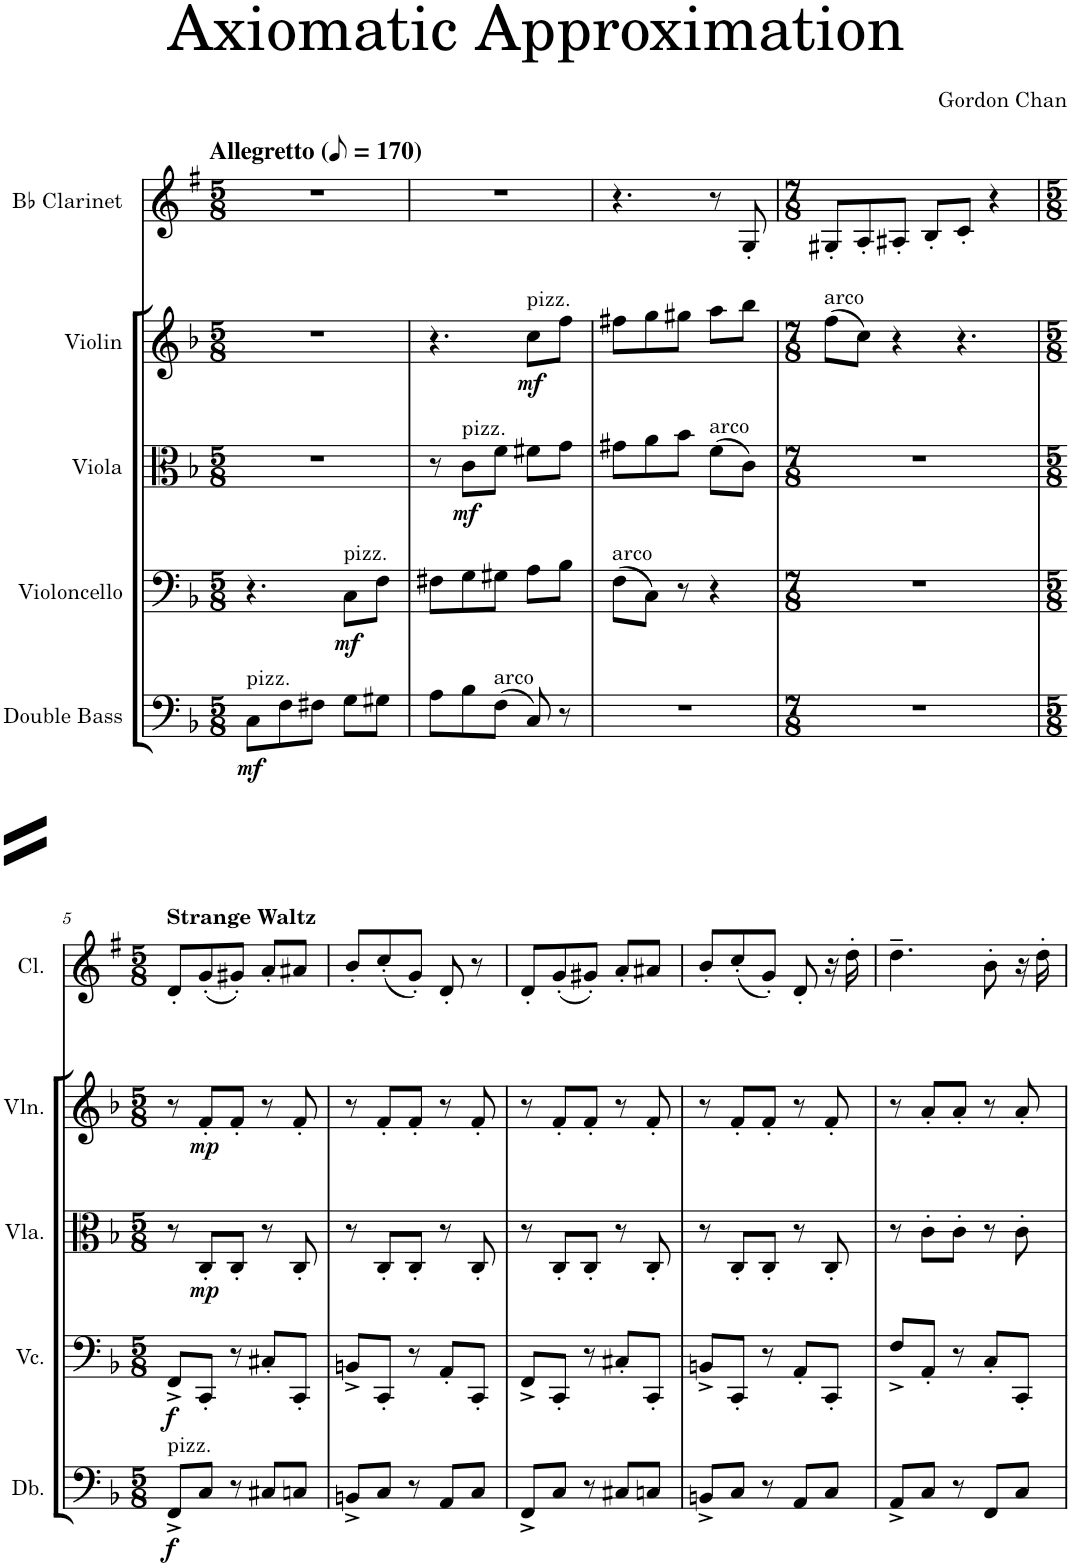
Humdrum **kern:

**kern	**dynam	**kern	**dynam	**kern	**dynam	**kern	**dynam	**kern
*part5	*part5	*part4	*part4	*part3	*part3	*part2	*part2	*part1
*staff5	*staff5	*staff4	*staff4	*staff3	*staff3	*staff2	*staff2	*staff1
*I"Double Bass	*	*I"Violoncello	*	*I"Viola	*	*I"Violin	*	*I"Bb Clarinet
*I'Db.	*	*I'Vc.	*	*I'Vla.	*	*I'Vln.	*	*I'Cl.
*clefF4	*	*clefF4	*	*clefC3	*	*clefG2	*	*clefG2
*Trd7c12	*	*	*	*	*	*	*	*Trd1c2
*k[b-]	*	*k[b-]	*	*k[b-]	*	*k[b-]	*	*k[f#]
*M5/8	*	*M5/8	*	*M5/8	*	*M5/8	*	*M5/8
*MM85	*	*MM85	*	*MM85	*	*MM85	*	*MM85
=1	=1	=1	=1	=1	=1	=1	=1	=1
!	!	!	!	!	!	!	!	!LO:TX:a:B:t=Allegretto
!LO:TX:a:t=pizz.	!	!	!	!	!	!	!	!
!	!LO:DY:b	!	!	!	!	!	!	!
8C\L	mf	4.r	.	8%5r	.	8%5r	.	8%5r
8F\	.	.	.	.	.	.	.	.
8F#X\J	.	.	.	.	.	.	.	.
!	!	!LO:TX:a:t=pizz.	!	!	!	!	!	!
!	!	!	!LO:DY:b	!	!	!	!	!
8G\L	.	8C\L	mf	.	.	.	.	.
8G#X\J	.	8F\J	.	.	.	.	.	.
=2	=2	=2	=2	=2	=2	=2	=2	=2
8A\L	.	8F#X\L	.	8r	.	4.r	.	8%5r
!	!	!	!	!LO:TX:a:t=pizz.	!	!	!	!
!	!	!	!	!	!LO:DY:b	!	!	!
8B-\	.	8G\	.	8c\L	mf	.	.	.
!LO:TX:a:t=arco	!	!	!	!	!	!	!	!
(8F\J	.	8G#X\J	.	8f\J	.	.	.	.
!	!	!	!	!	!	!LO:TX:a:t=pizz.	!	!
!	!	!	!	!	!	!	!LO:DY:b	!
8C/)	.	8A\L	.	8f#X\L	.	8cc\L	mf	.
8r	.	8B-\J	.	8g\J	.	8ff\J	.	.
=3	=3	=3	=3	=3	=3	=3	=3	=3
!	!	!LO:TX:a:t=arco	!	!	!	!	!	!
8%5r	.	(8F\L	.	8g#X\L	.	8ff#X\L	.	4.r
.	.	8C\J)	.	8a\	.	8gg\	.	.
.	.	8r	.	8b-\J	.	8gg#X\J	.	.
!	!	!	!	!LO:TX:a:t=arco	!	!	!	!
.	.	4r	.	(8f\L	.	8aa\L	.	8r
.	.	.	.	8c\J)	.	8bb-\J	.	8G'/
=4	=4	=4	=4	=4	=4	=4	=4	=4
*M7/8	*	*M7/8	*	*M7/8	*	*M7/8	*	*M7/8
!	!	!	!	!	!	!LO:TX:a:t=arco	!	!
2..r	.	2..r	.	2..r	.	(8ff\L	.	8G#X'/L
.	.	.	.	.	.	8cc\J)	.	8A'/
.	.	.	.	.	.	4r	.	8A#X'/J
.	.	.	.	.	.	.	.	8B'/L
.	.	.	.	.	.	4.r	.	8c'/J
.	.	.	.	.	.	.	.	4r
!!LO:LB:g=z
=5	=5	=5	=5	=5	=5	=5	=5	=5
*M5/8	*	*M5/8	*	*M5/8	*	*M5/8	*	*M5/8
!	!	!	!	!	!	!	!	!LO:TX:a:B:t=Strange Waltz
!LO:TX:a:t=pizz.	!	!	!	!	!	!	!	!
!	!LO:DY:b	!	!LO:DY:b	!	!	!	!	!
8FF^/L	f	8FF^/L	f	8r	.	8r	.	8d'/L
!	!	!	!	!	!LO:DY:b	!	!LO:DY:b	!
8C/J	.	8CC'/J	.	8C'/L	mp	8f'/L	mp	(8g'/
8r	.	8r	.	8C'/J	.	8f'/J	.	8g#X'/J)
8C#X/L	.	8C#X'/L	.	8r	.	8r	.	8a'/L
8Cn/J	.	8CC'/J	.	8C'/	.	8f'/	.	8a#X/J
=6	=6	=6	=6	=6	=6	=6	=6	=6
8BBn^/L	.	8BBn^/L	.	8r	.	8r	.	8b'/L
8C/J	.	8CC'/J	.	8C'/L	.	8f'/L	.	(8cc'/
8r	.	8r	.	8C'/J	.	8f'/J	.	8g'/J)
8AA/L	.	8AA'/L	.	8r	.	8r	.	8d'/
8C/J	.	8CC'/J	.	8C'/	.	8f'/	.	8r
=7	=7	=7	=7	=7	=7	=7	=7	=7
8FF^/L	.	8FF^/L	.	8r	.	8r	.	8d'/L
8C/J	.	8CC'/J	.	8C'/L	.	8f'/L	.	(8g'/
8r	.	8r	.	8C'/J	.	8f'/J	.	8g#X'/J)
8C#X/L	.	8C#X'/L	.	8r	.	8r	.	8a'/L
8Cn/J	.	8CC'/J	.	8C'/	.	8f'/	.	8a#X/J
=8	=8	=8	=8	=8	=8	=8	=8	=8
8BBn^/L	.	8BBn^/L	.	8r	.	8r	.	8b'/L
8C/J	.	8CC'/J	.	8C'/L	.	8f'/L	.	(8cc'/
8r	.	8r	.	8C'/J	.	8f'/J	.	8g'/J)
8AA/L	.	8AA'/L	.	8r	.	8r	.	8d'/
8C/J	.	8CC'/J	.	8C'/	.	8f'/	.	16r
.	.	.	.	.	.	.	.	16dd'\
=9	=9	=9	=9	=9	=9	=9	=9	=9
8AA^/L	.	8F^/L	.	8r	.	8r	.	4.dd~\
8C/J	.	8AA'/J	.	8c'\L	.	8a'/L	.	.
8r	.	8r	.	8c'\J	.	8a'/J	.	.
8FF/L	.	8C'/L	.	8r	.	8r	.	8b'\
8C/J	.	8CC'/J	.	8c'\	.	8a'/	.	16r
.	.	.	.	.	.	.	.	16dd'\
=	=	=	=	=	=	=	=	=
*-	*-	*-	*-	*-	*-	*-	*-	*-
